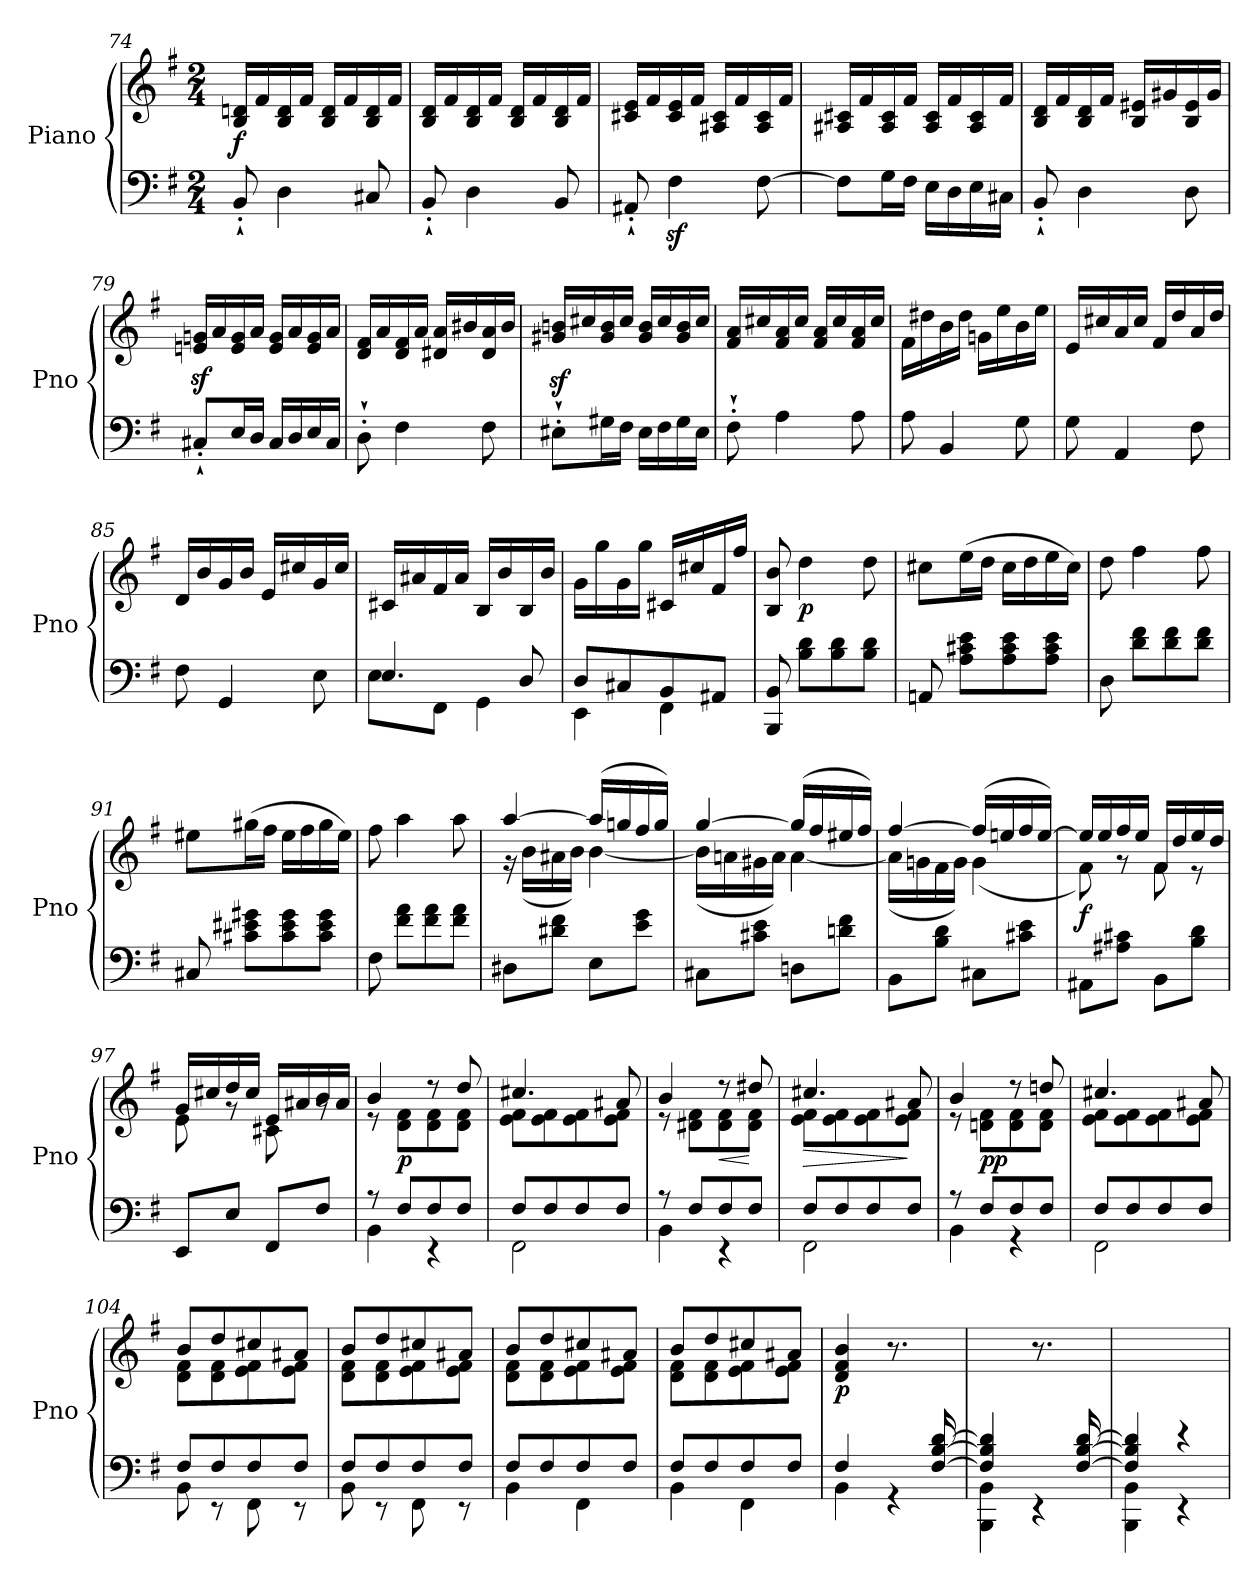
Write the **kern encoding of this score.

**kern	**kern	**dynam
*part1	*part1	*part1
*staff2	*staff1	*staff1/2
*I"Piano	*	*
*I'Pno	*	*
*clefF4	*clefG2	*
*k[f#]	*k[f#]	*
*M2/4	*M2/4	*
=74	=74	=74
!	!	!LO:DY:b
8BB'`/	16B/ 16dn/LL	f
.	16f#/	.
4D\	16B/ 16d/	.
.	16f#/JJ	.
.	16B/ 16d/LL	.
.	16f#/	.
8C#X/	16B/ 16d/	.
.	16f#/JJ	.
=75	=75	=75
8BB'`/	16B/ 16d/LL	.
.	16f#/	.
4D\	16B/ 16d/	.
.	16f#/JJ	.
.	16B/ 16d/LL	.
.	16f#/	.
8BB/	16B/ 16d/	.
.	16f#/JJ	.
=76	=76	=76
8AA#X'`/	16c#X/ 16e/LL	.
.	16f#/	.
4F#z<\	16c#/ 16e/	.
.	16f#/JJ	.
.	16A#X/ 16c#/LL	.
.	16f#/	.
[8F#\	16A#/ 16c#/	.
.	16f#/JJ	.
!!LO:LB:g=z
=77	=77	=77
8F#\L]	16A#X/ 16c#X/LL	.
.	16f#/	.
16G\L	16A#/ 16c#/	.
16F#\JJ	16f#/JJ	.
16E\LL	16A#/ 16c#/LL	.
16D\	16f#/	.
16E\	16A#/ 16c#/	.
16C#X\JJ	16f#/JJ	.
=78	=78	=78
8BB'`/	16B/ 16d/LL	.
.	16f#/	.
4D\	16B/ 16d/	.
.	16f#/JJ	.
.	16B/ 16e#X/LL	.
.	16g#X/	.
8D\	16B/ 16e#/	.
.	16g#/JJ	.
=79	=79	=79
8C#X'`/L	16en/z< 16gn/z<LL	.
.	16a/	.
16E/L	16e/ 16g/	.
16D/JJ	16a/JJ	.
16C#/LL	16e/ 16g/LL	.
16D/	16a/	.
16E/	16e/ 16g/	.
16C#/JJ	16a/JJ	.
=80	=80	=80
8D'`\	16d/ 16f#/LL	.
.	16a/	.
4F#\	16d/ 16f#/	.
.	16a/JJ	.
.	16d#X/ 16a/LL	.
.	16b#X/	.
8F#\	16d#/ 16a/	.
.	16b#/JJ	.
=81	=81	=81
8E#X'`\L	16g#X/z< 16bn/z<LL	.
.	16cc#X/	.
16G#X\L	16g#/ 16b/	.
16F#\JJ	16cc#/JJ	.
16E#\LL	16g#/ 16b/LL	.
16F#\	16cc#/	.
16G#\	16g#/ 16b/	.
16E#\JJ	16cc#/JJ	.
!!LO:LB:g=z
=82	=82	=82
8F#'`\	16f#/ 16a/LL	.
.	16cc#X/	.
4A\	16f#/ 16a/	.
.	16cc#/JJ	.
.	16f#/ 16a/LL	.
.	16cc#/	.
8A\	16f#/ 16a/	.
.	16cc#/JJ	.
=83	=83	=83
8A\	16f#\LL	.
.	16dd#X\	.
4BB/	16b\	.
.	16dd#\JJ	.
.	16gn\LL	.
.	16ee\	.
8G\	16b\	.
.	16ee\JJ	.
=84	=84	=84
8G\	16e/LL	.
.	16cc#X/	.
4AA/	16a/	.
.	16cc#/JJ	.
.	16f#/LL	.
.	16dd/	.
8F#\	16a/	.
.	16dd/JJ	.
=85	=85	=85
8F#\	16d/LL	.
.	16b/	.
4GG/	16g/	.
.	16b/JJ	.
.	16e/LL	.
.	16cc#X/	.
8E\	16g/	.
.	16cc#/JJ	.
=86	=86	=86
*^	*	*
4.E/	8E\L	16c#X/LL	.
.	.	16a#X/	.
.	8FF#\J	16f#/	.
.	.	16a#/JJ	.
.	4GG\	16B/LL	.
.	.	16b/	.
8D/	.	16B/	.
.	.	16b/JJ	.
!!LO:PB:g=z
=87	=87	=87	=87
8D/L	4EE\	16g\LL	.
.	.	16gg\	.
8C#X/	.	16g\	.
.	.	16gg\JJ	.
8BB/	4FF#\	16c#X/LL	.
.	.	16cc#X/	.
8AA#X/J	.	16f#/	.
.	.	16ff#/JJ	.
*v	*v	*	*
=88	=88	=88
8BBB/ 8BB/	8B/ 8b/	.
!	!	!LO:DY:b
8B\ 8d\L	4dd\	p
8B\ 8d\	.	.
8B\ 8d\J	8dd\	.
=89	=89	=89
8AAn/	8cc#X\L	.
8A\ 8c#X\ 8e\L	(>16ee\L	.
.	16dd\JJ	.
8A\ 8c#\ 8e\	16cc#\LL	.
.	16dd\	.
8A\ 8c#\ 8e\J	16ee\	.
.	16cc#\JJ)	.
=90	=90	=90
8D\	8dd\	.
8d\ 8f#\L	4ff#\	.
8d\ 8f#\	.	.
8d\ 8f#\J	8ff#\	.
=91	=91	=91
8C#X/	8ee#X\L	.
8c#X\ 8e#X\ 8g#X\L	(>16gg#X\L	.
.	16ff#\JJ	.
8c#\ 8e#\ 8g#\	16ee#\LL	.
.	16ff#\	.
8c#\ 8e#\ 8g#\J	16gg#\	.
.	16ee#\JJ)	.
=92	=92	=92
8F#\	8ff#\	.
8f#\ 8a\L	4aa\	.
8f#\ 8a\	.	.
8f#\ 8a\J	8aa\	.
!!LO:LB:g=z
=93	=93	=93
*	*^	*
!	!	!	!LO:DY:b
8D#X\L	[4aa/	16r	other-dynamics
.	.	(<16b\LL	.
8d#X\ 8f#\J	.	16a#X\	.
.	.	16b\JJ)	.
8E\L	(>16aa/LL]	[4b\	.
.	16ggn/	.	.
8e\ 8g\J	16ff#/	.	.
.	16gg/JJ)	.	.
=94	=94	=94	=94
8C#X\L	[4gg/	(<16b\LL]	.
.	.	16an\	.
8c#X\ 8e\J	.	16g#X\	.
.	.	16a\JJ)	.
8Dn\L	(>16gg/LL]	[4a\	.
.	16ff#/	.	.
8dn\ 8f#\J	16ee#X/	.	.
.	16ff#/JJ)	.	.
=95	=95	=95	=95
8BB\L	[4ff#/	(<16a\LL]	.
.	.	16gn\	.
8B\ 8d\J	.	16f#\	.
.	.	16g\JJ)	.
8C#X\L	(>16ff#/LL]	(<4g\	.
.	16een/	.	.
8c#X\ 8e\J	16ff#/	.	.
.	[16ee/JJ)	.	.
=96	=96	=96	=96
!	!	!	!LO:DY:b
8AA#X\L	16ee/LL]	8f#\)	f
.	16ee/	.	.
8A#X\ 8c#X\J	16ff#/	8rg	.
.	16ee/JJ	.	.
8BB\L	16f#/LL	8f#\	.
.	16dd/	.	.
8B\ 8d\J	16ee/	8r	.
.	16dd/JJ	.	.
!!LO:LB:g=z	!!
=97	=97	=97	=97
8EE/L	16g/LL	8e\	.
.	16cc#X/	.	.
8E/J	16dd/	8rg	.
.	16cc#/JJ	.	.
8FF#/L	16e/LL	8c#X\	.
.	16a#X/	.	.
8F#/J	16b/	8rg	.
.	16a#/JJ	.	.
=98	=98	=98	=98
*^	*	*	*
8r	4BB\	4b/	8r	.
!	!	!	!	!LO:DY:b
8F#/L	.	.	8d\ 8f#\L	p
8F#/	4r	8r	8d\ 8f#\	.
8F#/J	.	8dd/	8d\ 8f#\J	.
=99	=99	=99	=99	=99
8F#/L	2FF#\	4.cc#X/	8e\ 8f#\L	.
8F#/	.	.	8e\ 8f#\	.
8F#/	.	.	8e\ 8f#\	.
8F#/J	.	8a#X/	8e\ 8f#\J	.
=100	=100	=100	=100	=100
8r	4BB\	4b/	8r	.
8F#/L	.	.	8d#X\ 8f#\L	.
!	!	!	!	!LO:HP:b
8F#/	4r	8r	8d#\ 8f#\	<
8F#/J	.	8dd#X/	8d#\ 8f#\J	[
=101	=101	=101	=101	=101
!	!	!	!	!LO:HP:b
8F#/L	2FF#\	4.cc#X/	8e\ 8f#\L	>
8F#/	.	.	8e\ 8f#\	.
8F#/	.	.	8e\ 8f#\	.
8F#/J	.	8a#X/	8e\ 8f#\J	]
=102	=102	=102	=102	=102
8r	4BB\	4b/	8r	.
!	!	!	!	!LO:DY:b
8F#/L	.	.	8dn\ 8f#\L	pp
8F#/	4r	8r	8d\ 8f#\	.
8F#/J	.	8ddn/	8d\ 8f#\J	.
!!LO:LB:g=z	!!
=103	=103	=103	=103	=103
8F#/L	2FF#\	4.cc#X/	8e\ 8f#\L	.
8F#/	.	.	8e\ 8f#\	.
8F#/	.	.	8e\ 8f#\	.
8F#/J	.	8a#X/	8e\ 8f#\J	.
=104	=104	=104	=104	=104
!	!	!	!	!LO:DY:b
8F#/L	8BB\	8b/L	8d\ 8f#\L	other-dynamics
8F#/	8r	8dd/	8d\ 8f#\	.
8F#/	8FF#\	8cc#X/	8e\ 8f#\	.
8F#/J	8r	8a#X/J	8e\ 8f#\J	.
=105	=105	=105	=105	=105
8F#/L	8BB\	8b/L	8d\ 8f#\L	.
8F#/	8r	8dd/	8d\ 8f#\	.
8F#/	8FF#\	8cc#X/	8e\ 8f#\	.
8F#/J	8r	8a#X/J	8e\ 8f#\J	.
=106	=106	=106	=106	=106
8F#/L	4BB\	8b/L	8d\ 8f#\L	.
8F#/	.	8dd/	8d\ 8f#\	.
8F#/	4FF#\	8cc#X/	8e\ 8f#\	.
8F#/J	.	8a#X/J	8e\ 8f#\J	.
=107	=107	=107	=107	=107
8F#/L	4BB\	8b/L	8d\ 8f#\L	.
8F#/	.	8dd/	8d\ 8f#\	.
8F#/	4FF#\	8cc#X/	8e\ 8f#\	.
8F#/J	.	8a#X/J	8e\ 8f#\J	.
=108	=108	=108	=108	=108
*	*^	*	*	*
!	!	!	!	!	!LO:DY:b
*	*	*	*v	*v	*
4..ryy	4F#/	4BB\	4d/ 4f#/ 4b/	p
.	4r	4ryy	8.r	.
[16F#/ [16B/ [16d/	.	.	16ryy	.
*	*v	*v	*	*
=109	=109	=109	=109
4F#/] 4B/] 4d/]	4BBB\ 4BB\	4ryy	.
8.ryy	4rEE	8.r	.
[16F#/ [16B/ [16d/	.	16ryy	.
=110	=110	=110	=110
4F#/] 4B/] 4d/]	4BBB\ 4BB\	4ryy	.
4ryy	4rEE	4rGG	.
*v	*v	*	*
=	=	=
*-	*-	*-
